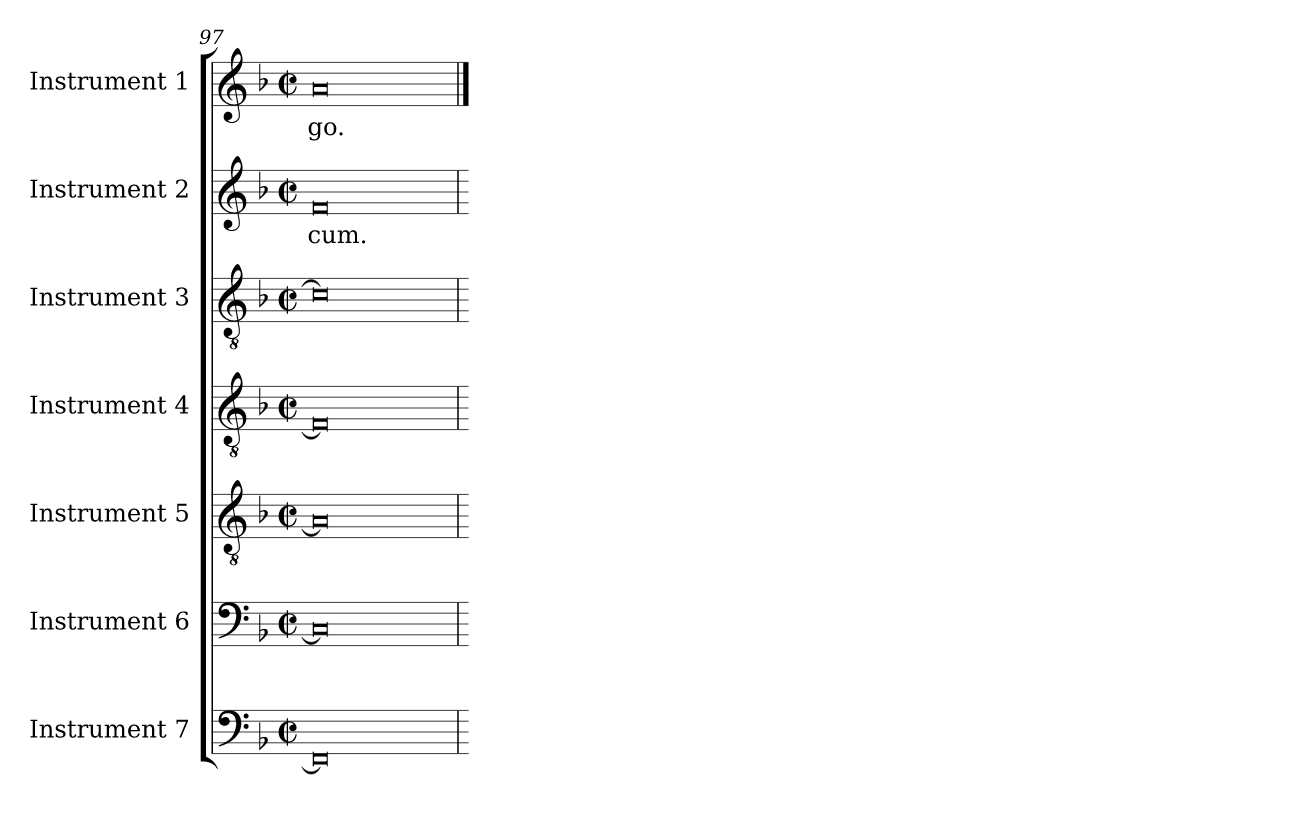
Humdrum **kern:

**kern	**kern	**kern	**kern	**kern	**kern	**text	**kern	**text
*part7	*part6	*part5	*part4	*part3	*part2	*part2	*part1	*part1
*staff7	*staff6	*staff5	*staff4	*staff3	*staff2	*staff2	*staff1	*staff1
*I"Instrument 7	*I"Instrument 6	*I"Instrument 5	*I"Instrument 4	*I"Instrument 3	*I"Instrument 2	*	*I"Instrument 1	*
*clefF4	*clefF4	*clefGv2	*clefGv2	*clefGv2	*clefG2	*	*clefG2	*
*k[b-]	*k[b-]	*k[b-]	*k[b-]	*k[b-]	*k[b-]	*	*k[b-]	*
*F:	*F:	*F:	*F:	*F:	*F:	*	*F:	*
*M2/2	*M2/2	*M2/2	*M2/2	*M2/2	*M2/2	*	*M2/2	*
*met(c|)	*met(c|)	*met(c|)	*met(c|)	*met(c|)	*met(c|)	*	*met(c|)	*
=97	=97	=97	=97	=97	=97	=97	=97	=97
!	!	!	!	!	!	!LO:LY:b:cj	!	!LO:LY:b:cj
0FF]	0C]	0A]	0F]	0c]	0f	-cum.	0a	-go.
=	=	=	=	=	=	==	==	==
*-	*-	*-	*-	*-	*-	*-	*-	*-
